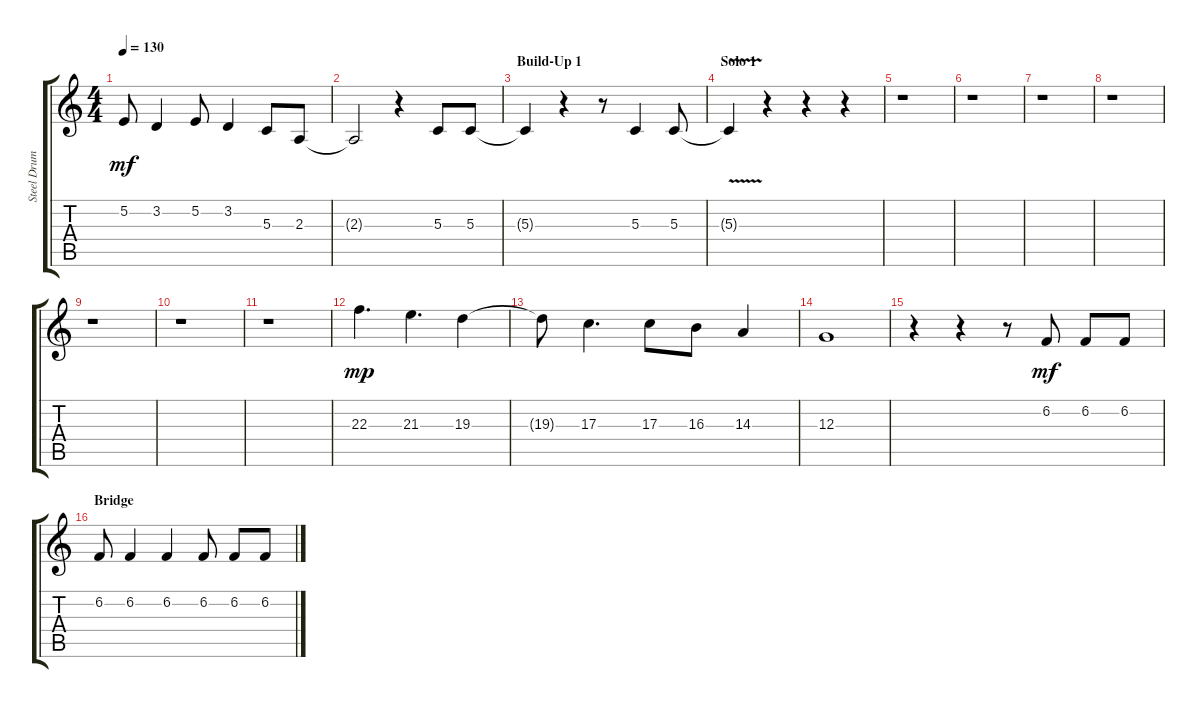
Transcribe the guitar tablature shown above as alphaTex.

\track ("Steel Drums" "Steel Drum") {instrument steeldrums}
\staff {score tabs}
\tuning (E4 B3 G3 D3 A2 E2) {hide}
\ts (4 4)
\tempo 130
\clef g2
\ks c
5.2{t}.8{dy mf} 3.2.4 5.2.8 3.2.4 5.3.8 2.3.8 |
2.3{t}.2 r.4 5.3.8 5.3.8 |
\section ("" "Build-Up 1")
5.3{t}.4 r.4 r.8 5.3.4 5.3.8 |
\section ("" "Solo 1")
5.3{v t}.4 r.4 r.4 r.4 |
r.1 |
r.1 |
r.1 |
r.1 |
r.1 |
r.1 |
r.1 |
22.3.4{d dy mp} 21.3.4{d} 19.3.4 |
19.3{t}.8 17.3.4{d} 17.3.8 16.3.8 14.3.4 |
12.3.1 |
r.4 r.4 r.8 6.2.8{dy mf} 6.2.8 6.2.8 |
\section ("" "Bridge")
6.2.8 6.2.4 6.2.4 6.2.8 6.2.8 6.2.8
